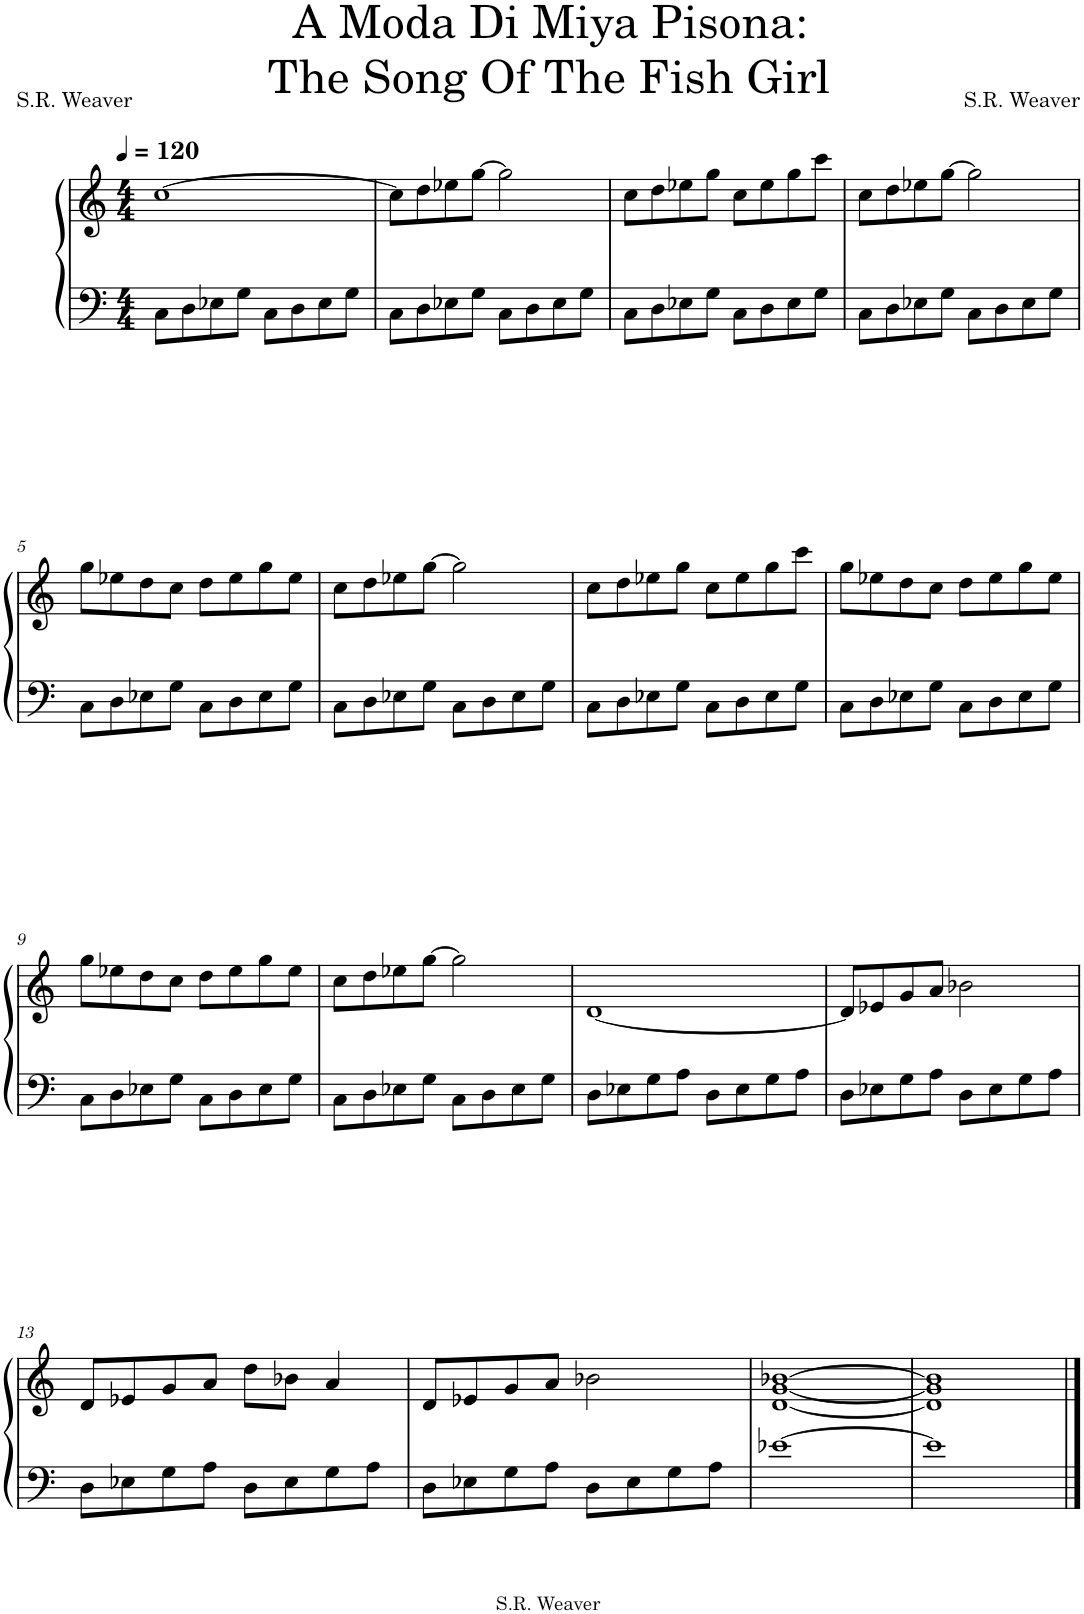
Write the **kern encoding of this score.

**kern	**kern
*part1	*part1
*staff2	*staff1
*I"Piano	*
*I'Pno.	*
*clefF4	*clefG2
*k[]	*k[]
*M4/4	*M4/4
*MM120	*MM120
=1	=1
8C\L	[1cc
8D\	.
8E-X\	.
8G\J	.
8C\L	.
8D\	.
8E-\	.
8G\J	.
=2	=2
8C\L	8cc\L]
8D\	8dd\
8E-X\	8ee-X\
8G\J	[8gg\J
8C\L	2gg\]
8D\	.
8E-\	.
8G\J	.
=3	=3
8C\L	8cc\L
8D\	8dd\
8E-X\	8ee-X\
8G\J	8gg\J
8C\L	8cc\L
8D\	8ee-\
8E-\	8gg\
8G\J	8ccc\J
=4	=4
8C\L	8cc\L
8D\	8dd\
8E-X\	8ee-X\
8G\J	[8gg\J
8C\L	2gg\]
8D\	.
8E-\	.
8G\J	.
!!LO:LB:g=z
=5	=5
8C\L	8gg\L
8D\	8ee-X\
8E-X\	8dd\
8G\J	8cc\J
8C\L	8dd\L
8D\	8ee-\
8E-\	8gg\
8G\J	8ee-\J
=6	=6
8C\L	8cc\L
8D\	8dd\
8E-X\	8ee-X\
8G\J	[8gg\J
8C\L	2gg\]
8D\	.
8E-\	.
8G\J	.
=7	=7
8C\L	8cc\L
8D\	8dd\
8E-X\	8ee-X\
8G\J	8gg\J
8C\L	8cc\L
8D\	8ee-\
8E-\	8gg\
8G\J	8ccc\J
=8	=8
8C\L	8gg\L
8D\	8ee-X\
8E-X\	8dd\
8G\J	8cc\J
8C\L	8dd\L
8D\	8ee-\
8E-\	8gg\
8G\J	8ee-\J
!!LO:LB:g=z
=9	=9
8C\L	8gg\L
8D\	8ee-X\
8E-X\	8dd\
8G\J	8cc\J
8C\L	8dd\L
8D\	8ee-\
8E-\	8gg\
8G\J	8ee-\J
=10	=10
8C\L	8cc\L
8D\	8dd\
8E-X\	8ee-X\
8G\J	[8gg\J
8C\L	2gg\]
8D\	.
8E-\	.
8G\J	.
=11	=11
8D\L	[1d
8E-X\	.
8G\	.
8A\J	.
8D\L	.
8E-\	.
8G\	.
8A\J	.
=12	=12
8D\L	8d/L]
8E-X\	8e-X/
8G\	8g/
8A\J	8a/J
8D\L	2b-X\
8E-\	.
8G\	.
8A\J	.
!!LO:LB:g=z
=13	=13
8D\L	8d/L
8E-X\	8e-X/
8G\	8g/
8A\J	8a/J
8D\L	8dd\L
8E-\	8b-X\J
8G\	4a/
8A\J	.
=14	=14
8D\L	8d/L
8E-X\	8e-X/
8G\	8g/
8A\J	8a/J
8D\L	2b-X\
8E-\	.
8G\	.
8A\J	.
=15	=15
[1e-X	[1d [1g [1b-X
=16	=16
1e-]	1d] 1g] 1b-]
==	==
*-	*-
